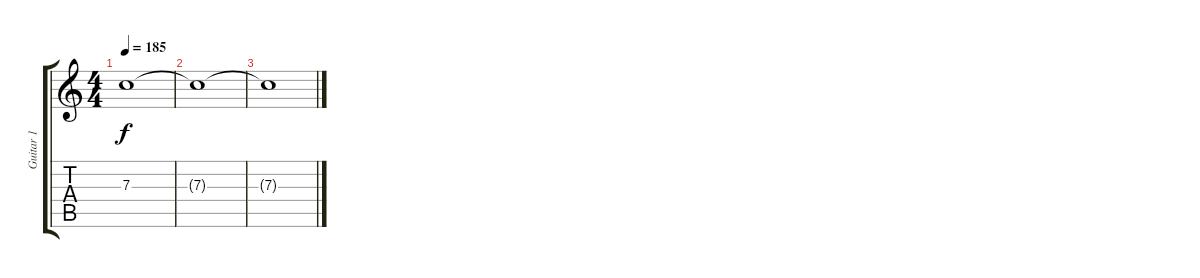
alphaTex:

\track ("Guitar 1" "Guitar 1") {instrument distortionguitar}
\staff {score tabs}
\tuning (D4 A3 F3 C3 G2 C2) {hide}
\ts (4 4)
\tempo 185
\clef g2
\ks c
7.3{t}.1{dy f} |
7.3{t}.1 |
7.3{t}.1
